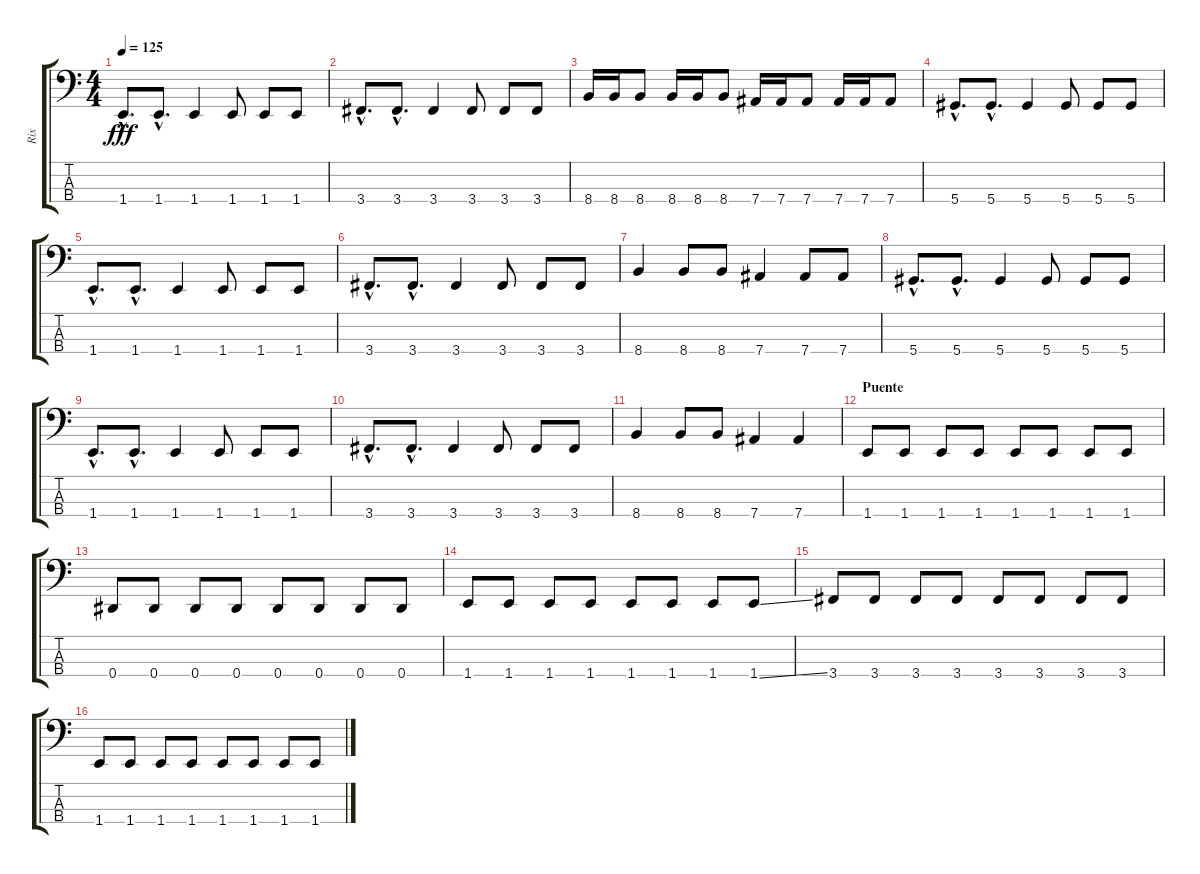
\track ("Rix" "Rix") {instrument electricbasspick}
\staff {score tabs}
\tuning (Gb2 Db2 Ab1 Eb1) {hide}
\ts (4 4)
\tempo 125
\clef f4
\ks c
1.4{hac}.8{d dy fff} 1.4{hac}.8{d} 1.4.4 1.4.8 1.4.8 1.4.8 |
3.4{hac}.8{d} 3.4{hac}.8{d} 3.4.4 3.4.8 3.4.8 3.4.8 |
8.4.16 8.4.16 8.4.8 8.4.16 8.4.16 8.4.8 7.4.16 7.4.16 7.4.8 7.4.16 7.4.16 7.4.8 |
5.4{hac}.8{d} 5.4{hac}.8{d} 5.4.4 5.4.8 5.4.8 5.4.8 |
1.4{hac}.8{d} 1.4{hac}.8{d} 1.4.4 1.4.8 1.4.8 1.4.8 |
3.4{hac}.8{d} 3.4{hac}.8{d} 3.4.4 3.4.8 3.4.8 3.4.8 |
8.4.4 8.4.8 8.4.8 7.4.4 7.4.8 7.4.8 |
5.4{hac}.8{d} 5.4{hac}.8{d} 5.4.4 5.4.8 5.4.8 5.4.8 |
1.4{hac}.8{d} 1.4{hac}.8{d} 1.4.4 1.4.8 1.4.8 1.4.8 |
3.4{hac}.8{d} 3.4{hac}.8{d} 3.4.4 3.4.8 3.4.8 3.4.8 |
8.4.4 8.4.8 8.4.8 7.4.4 7.4.4 |
\section ("" "Puente")
1.4.8 1.4.8 1.4.8 1.4.8 1.4.8 1.4.8 1.4.8 1.4.8 |
0.4.8 0.4.8 0.4.8 0.4.8 0.4.8 0.4.8 0.4.8 0.4.8 |
1.4.8 1.4.8 1.4.8 1.4.8 1.4.8 1.4.8 1.4.8 1.4{ss}.8 |
3.4.8 3.4.8 3.4.8 3.4.8 3.4.8 3.4.8 3.4.8 3.4.8 |
1.4.8 1.4.8 1.4.8 1.4.8 1.4.8 1.4.8 1.4.8 1.4.8
